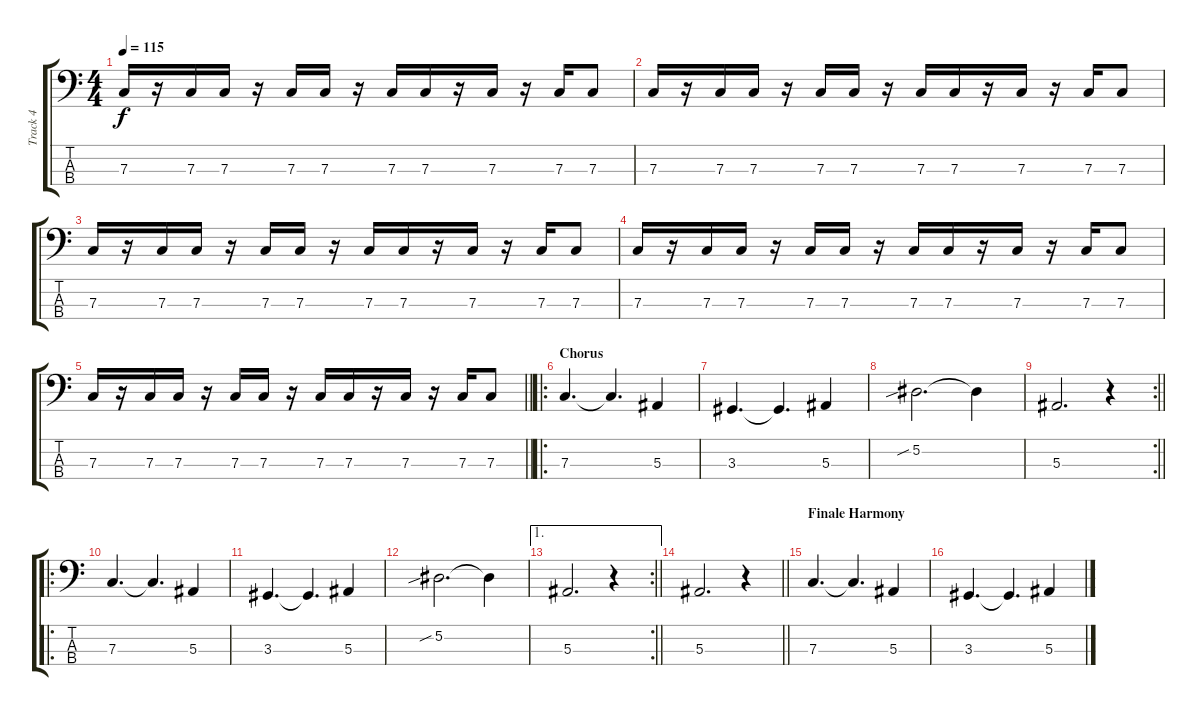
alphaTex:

\track ("Track 4" "Track 4") {instrument electricbassfinger}
\staff {score tabs}
\tuning (Eb2 Bb1 F1 C1) {hide}
\ts (4 4)
\tempo 115
\clef f4
\ks c
7.3.16{dy f} r.16 7.3.16 7.3.16 r.16 7.3.16 7.3.16 r.16 7.3.16 7.3.16 r.16 7.3.16 r.16 7.3.16 7.3.8 |
7.3.16 r.16 7.3.16 7.3.16 r.16 7.3.16 7.3.16 r.16 7.3.16 7.3.16 r.16 7.3.16 r.16 7.3.16 7.3.8 |
7.3.16 r.16 7.3.16 7.3.16 r.16 7.3.16 7.3.16 r.16 7.3.16 7.3.16 r.16 7.3.16 r.16 7.3.16 7.3.8 |
7.3.16 r.16 7.3.16 7.3.16 r.16 7.3.16 7.3.16 r.16 7.3.16 7.3.16 r.16 7.3.16 r.16 7.3.16 7.3.8 |
\barLineRight lightlight
7.3.16 r.16 7.3.16 7.3.16 r.16 7.3.16 7.3.16 r.16 7.3.16 7.3.16 r.16 7.3.16 r.16 7.3.16 7.3.8 |
\ro
\section ("" "Chorus")
7.3.4{d} 7.3{t}.4{d} 5.3.4 |
3.3.4{d} 3.3{t}.4{d} 5.3.4 |
5.2{sib}.2{d} 5.2{t}.4 |
\rc 2
\barLineRight lightlight
5.3.2{d} r.4 |
\ro
7.3.4{d} 7.3{t}.4{d} 5.3.4 |
3.3.4{d} 3.3{t}.4{d} 5.3.4 |
5.2{sib}.2{d} 5.2{t}.4 |
\ae 1
\rc 2
\barLineRight lightlight
5.3.2{d} r.4 |
\barLineRight lightlight
5.3.2{d} r.4 |
\section ("" "Finale Harmony")
7.3.4{d} 7.3{t}.4{d} 5.3.4 |
3.3.4{d} 3.3{t}.4{d} 5.3.4
